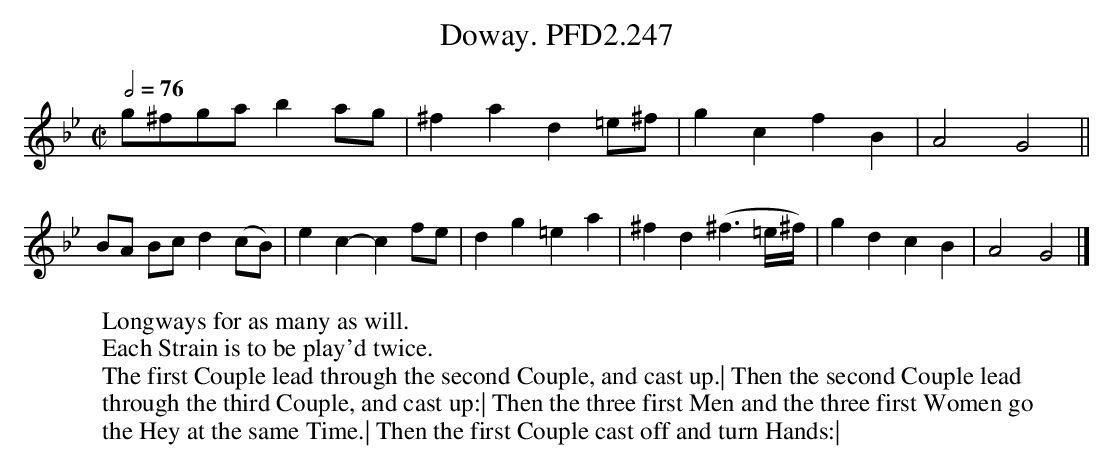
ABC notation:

X:1
T:Doway. PFD2.247
M:C|
L:1/4
Q:1/2=76
K:Gmin
g/^f/g/a/ba/g/|^fad=e/^f/|gcfB|A2G2||
B/A/ B/c/d(c/B/)|ec-cf/e/|dg=ea|^fd(^f3/2=e//^f//)|gdcB|A2G2|]
W:Longways for as many as will.
W:Each Strain is to be play'd twice.
W:The first Couple lead through the second Couple, and cast up.| Then the second Couple lead
W:through the third Couple, and cast up:| Then the three first Men and the three first Women go
W:the Hey at the same Time.| Then the first Couple cast off and turn Hands:|
